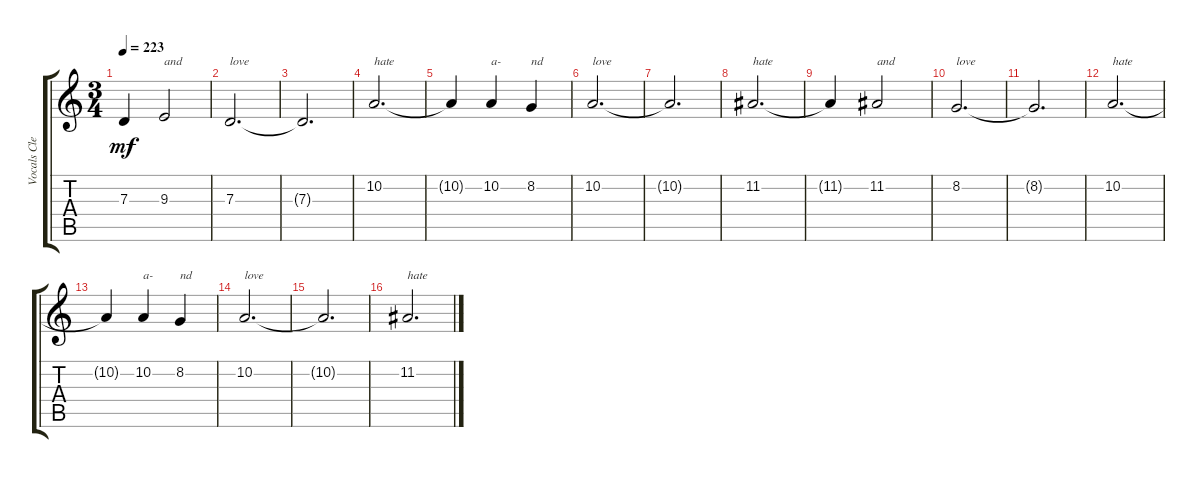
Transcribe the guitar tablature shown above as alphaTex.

\track ("Vocals Clean" "Vocals Cle") {instrument pad4choir}
\staff {score tabs}
\tuning (E4 B3 G3 D3 A2 E2) {hide}
\ts (3 4)
\tempo 223
\clef g2
\ks c
7.3{t}.4{dy mf} 9.3.2{txt "and"} |
7.3.2{d txt "love"} |
7.3{t}.2{d} |
10.2.2{d txt "hate"} |
10.2{t}.4 10.2.4{txt "a-"} 8.2.4{txt "nd"} |
10.2.2{d txt "love"} |
10.2{t}.2{d} |
11.2.2{d txt "hate"} |
11.2{t}.4 11.2.2{txt "and"} |
8.2.2{d txt "love"} |
8.2{t}.2{d} |
10.2.2{d txt "hate"} |
10.2{t}.4 10.2.4{txt "a-"} 8.2.4{txt "nd"} |
10.2.2{d txt "love"} |
10.2{t}.2{d} |
11.2.2{d txt "hate"}
